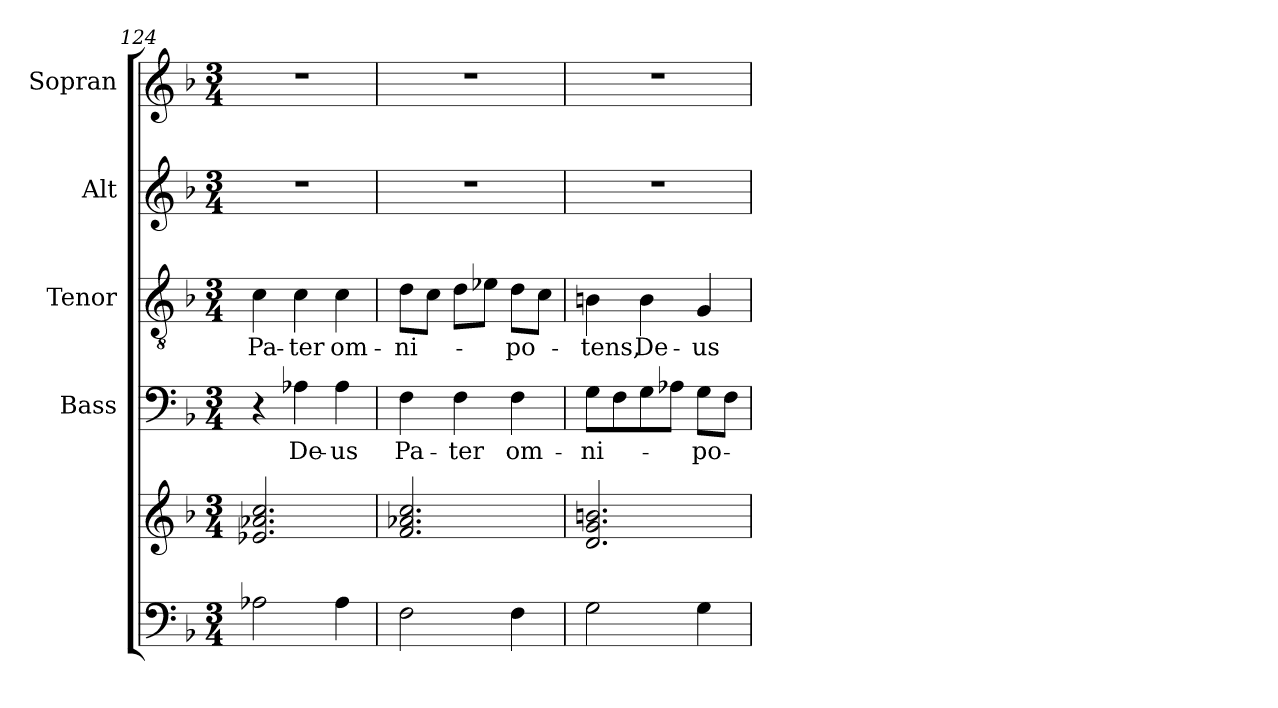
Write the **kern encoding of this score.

**kern	**kern	**kern	**text	**kern	**text	**kern	**kern
*part5	*part5	*part4	*part4	*part3	*part3	*part2	*part1
*staff6	*staff5	*staff4	*staff4	*staff3	*staff3	*staff2	*staff1
*	*	*I"Bass	*	*I"Tenor	*	*I"Alt	*I"Sopran
*	*	*I'B.	*	*I'T.	*	*I'A.	*I'S.
*clefF4	*clefG2	*clefF4	*	*clefGv2	*	*clefG2	*clefG2
*k[b-]	*k[b-]	*k[b-]	*	*k[b-]	*	*k[b-]	*k[b-]
*F:	*F:	*F:	*	*F:	*	*F:	*F:
*M3/4	*M3/4	*M3/4	*	*M3/4	*	*M3/4	*M3/4
=124	=124	=124	=124	=124	=124	=124	=124
!	!	!	!	!	!LO:LY:b	!	!
2A-X\	2.e-X/ 2.a-X/ 2.cc/	4r	.	4c\	Pa-	2.r	2.r
!	!	!	!LO:LY:b	!	!LO:LY:b	!	!
.	.	4A-X\	De-	4c\	-ter	.	.
!	!	!	!LO:LY:b	!	!LO:LY:b	!	!
4A-\	.	4A-\	-us	4c\	om-	.	.
!!LO:LB:g=z
=125	=125	=125	=125	=125	=125	=125	=125
!	!	!	!LO:LY:b	!	!LO:LY:b	!	!
2F\	2.f/ 2.a-X/ 2.cc/	4F\	Pa-	8d\L	-ni-	2.r	2.r
.	.	.	.	8c\J	.	.	.
!	!	!	!LO:LY:b	!	!	!	!
.	.	4F\	-ter	8d\L	.	.	.
.	.	.	.	8e-X\J	.	.	.
!	!	!	!LO:LY:b	!	!LO:LY:b	!	!
4F\	.	4F\	om-	8d\L	-po-	.	.
.	.	.	.	8c\J	.	.	.
=126	=126	=126	=126	=126	=126	=126	=126
!	!	!	!LO:LY:b	!	!LO:LY:b	!	!
2G\	2.d/ 2.g/ 2.bn/	8G\L	-ni-	4Bn\	-tens,	2.r	2.r
.	.	8F\	.	.	.	.	.
!	!	!	!	!	!LO:LY:b	!	!
.	.	8G\	.	4B\	De-	.	.
.	.	8A-X\J	.	.	.	.	.
!	!	!	!LO:LY:b	!	!LO:LY:b	!	!
4G\	.	8G\L	-po-	4G/	-us	.	.
.	.	8F\J	.	.	.	.	.
=	=	=	=	=	=	=	=
*-	*-	*-	*-	*-	*-	*-	*-
